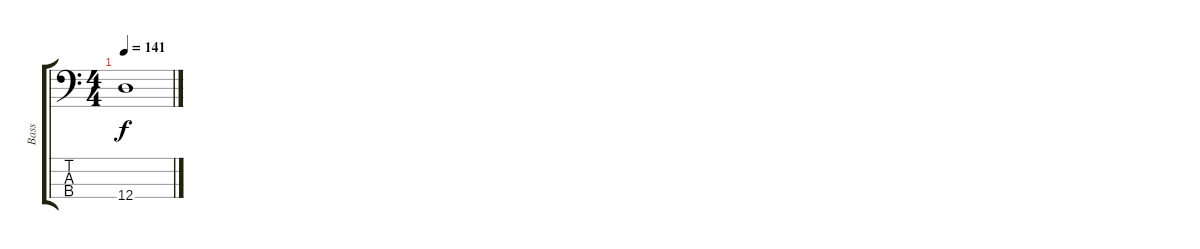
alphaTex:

\track ("Bass" "Bass") {instrument electricbasspick}
\staff {score tabs}
\tuning (F2 C2 G1 D1) {hide}
\ts (4 4)
\tempo 141
\clef f4
\ks c
12.4{t}.1{dy f}
